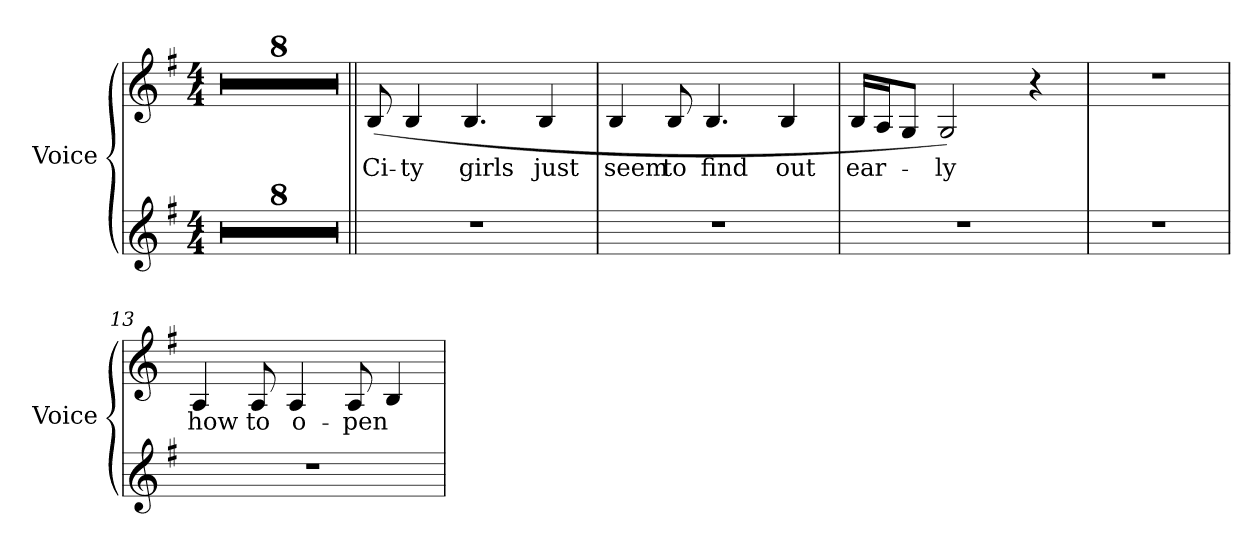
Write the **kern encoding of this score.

**kern	**kern	**text
*part2	*part1	*part1
*staff2	*staff1	*staff1
*I"Voice	*I"Voice	*
*I'Voice	*I'Voice	*
!!LO:PB:g=z
*clefG2	*clefG2	*
*k[f#]	*k[f#]	*
*G:	*G:	*
*M4/4	*M4/4	*
=1	=1	=1
1r	1r	.
=2	=2	=2
1r	1r	.
=3	=3	=3
1r	1r	.
=4	=4	=4
1r	1r	.
=5	=5	=5
1r	1r	.
=6	=6	=6
1r	1r	.
=7	=7	=7
1r	1r	.
=8	=8	=8
1r	1r	.
!!LO:LB:g=z
=9||	=9||	=9||
!	!	!LO:LY:b:color=#000000
1r	(8Bi/	Ci-
!	!	!LO:LY:b:color=#000000
.	4Bi/	-ty
!	!	!LO:LY:b:color=#000000
.	4.Bi/	girls
!	!	!LO:LY:b:color=#000000
.	4Bi/	just
=10	=10	=10
!	!	!LO:LY:b:color=#000000
1r	4Bi/	seem
!	!	!LO:LY:b:color=#000000
.	8Bi/	to
!	!	!LO:LY:b:color=#000000
.	4.Bi/	find
!	!	!LO:LY:b:color=#000000
.	4Bi/	out
=11	=11	=11
!	!	!LO:LY:b:color=#000000
1r	16Bi/LL	ear-
.	16Ai/J	.
.	8Gi/J	.
!	!	!LO:LY:b:color=#000000
.	2Gi/)	-ly
.	4r	.
=12	=12	=12
1r	1r	.
=13	=13	=13
!	!	!LO:LY:b:color=#000000
1r	4Ai/	how
!	!	!LO:LY:b:color=#000000
.	8Ai/	to
!	!	!LO:LY:b:color=#000000
.	4Ai/	o-
!	!	!LO:LY:b:color=#000000
.	8Ai/	-pen
.	4Bi/	.
=	=	=
*-	*-	*-
